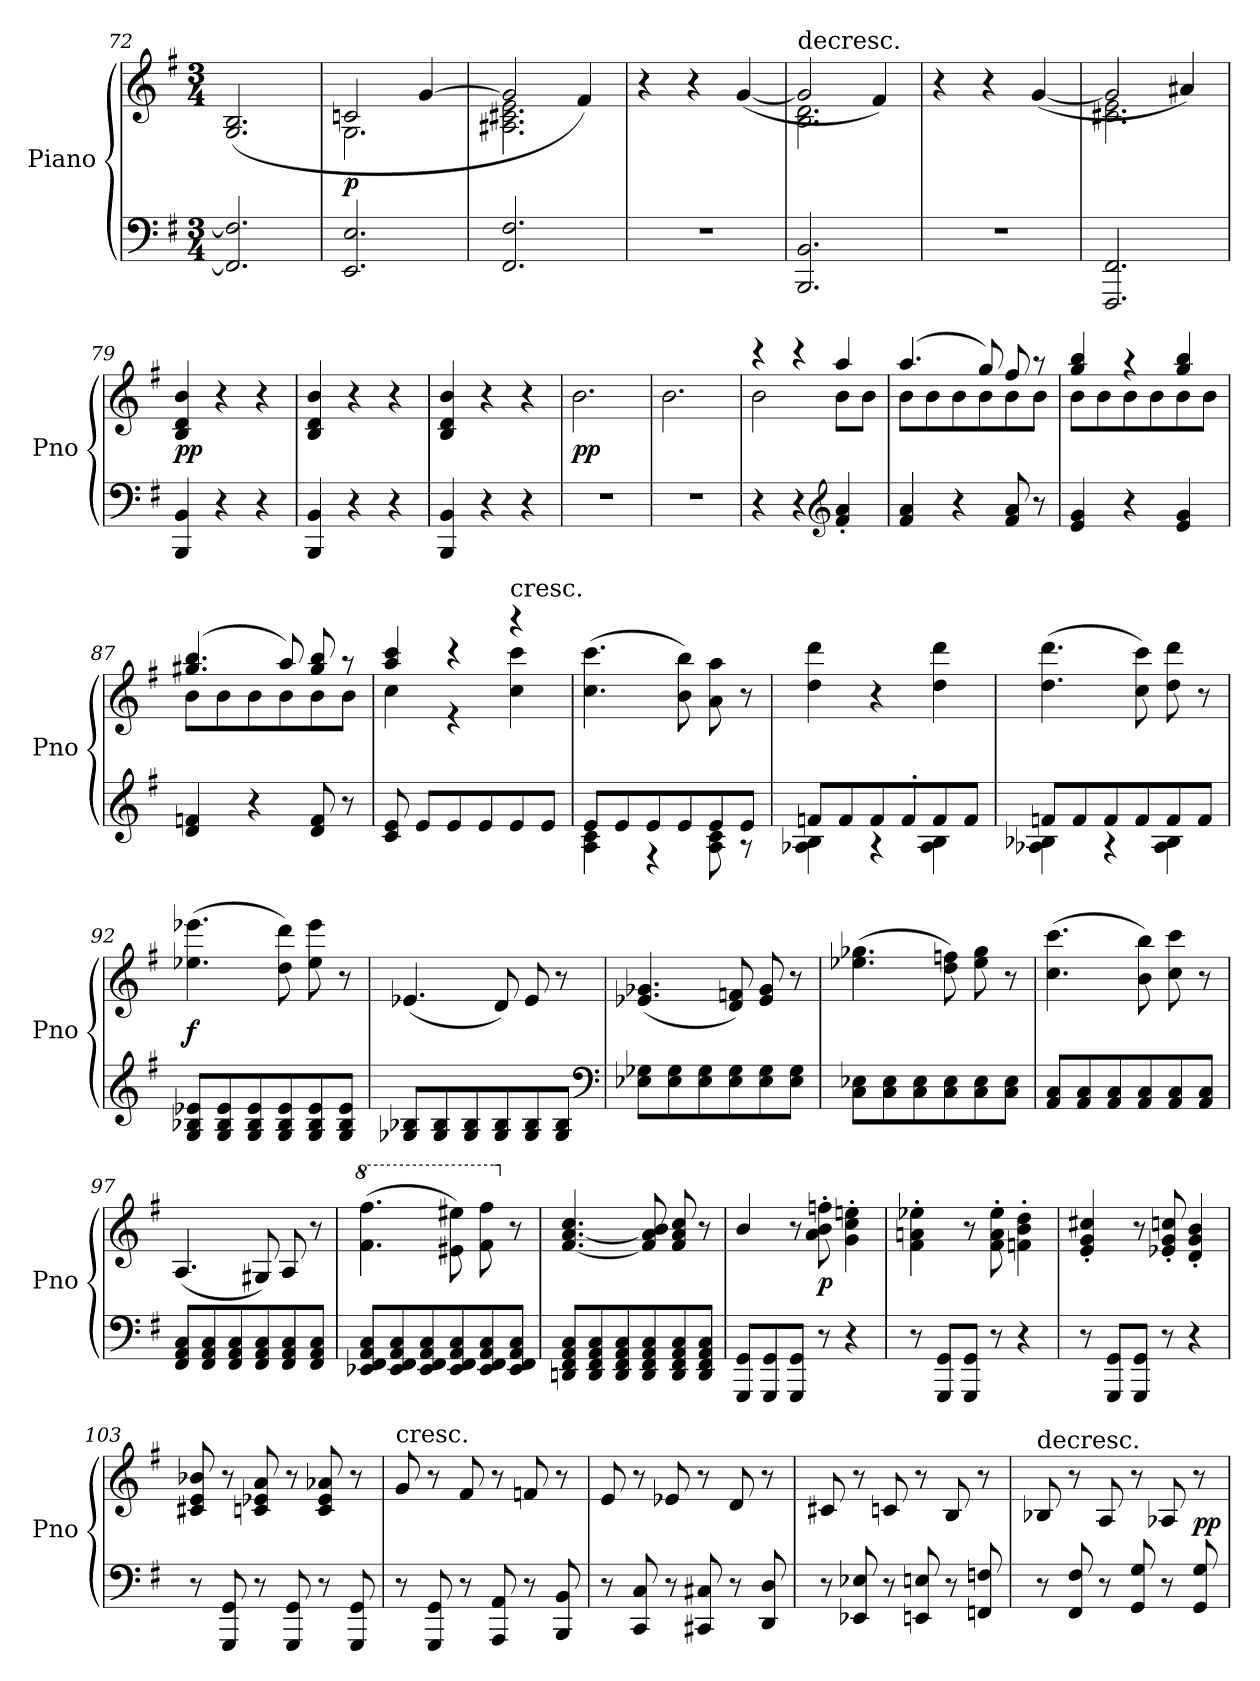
**kern	**kern	**dynam
*part1	*part1	*part1
*staff2	*staff1	*staff1/2
*I"Piano	*	*
*I'Pno	*	*
*clefF4	*clefG2	*
*k[f#]	*k[f#]	*
*e:	*e:	*
*M3/4	*M3/4	*
=72	=72	=72
2.FF#]/ 2.F#]/	(2.G/ 2.B/	.
=73	=73	=73
*	*^	*
2.EE/ 2.E/	2cn/	2.G\	p
.	[4g/	.	.
=74	=74	=74	=74
2.FF#/ 2.F#/	2g/]	2.A#X\ 2.c#X\ 2.e\	.
.	4f#/)	.	.
*	*v	*v	*
=75	=75	=75
2.r	4r	.
.	4r	.
.	([4g/	.
=76	=76	=76
*	*^	*
!	!LO:TX:t=decresc.	!	!
2.BBB/ 2.BB/	2g/]	2.B\ 2.d\	.
.	4f#/)	.	.
*	*v	*v	*
=77	=77	=77
2.r	4r	.
.	4r	.
.	([4g/	.
=78	=78	=78
*	*^	*
2.FFF#/ 2.FF#/	2g/]	2.c#X\ 2.e\	.
.	4a#X/)	.	.
*	*v	*v	*
=79	=79	=79
4BBB/ 4BB/	4B/ 4d/ 4b/	pp
4r	4r	.
4r	4r	.
=80	=80	=80
4BBB/ 4BB/	4B/ 4d/ 4b/	.
4r	4r	.
4r	4r	.
=81	=81	=81
4BBB/ 4BB/	4B/ 4d/ 4b/	.
4r	4r	.
4r	4r	.
=82	=82	=82
2.r	2.b\	pp
=83	=83	=83
2.r	2.b\	.
=84	=84	=84
*	*^	*
4r	4r	2b\	.
4r	4r	.	.
*clefG2	*	*	*
4f#'/ 4a'/	4aa/	8b\L	.
.	.	8b\J	.
=85	=85	=85	=85
4f#/ 4a/	(4.aa/	8b\L	.
.	.	8b\	.
4r	.	8b\	.
.	8gg/)	8b\	.
8f#/ 8a/	8ff#/	8b\	.
8r	8r	8b\J	.
=86	=86	=86	=86
4e/ 4g/	4gg/ 4bb/	8b\L	.
.	.	8b\	.
4r	4r	8b\	.
.	.	8b\	.
4e/ 4g/	4gg/ 4bb/	8b\	.
.	.	8b\J	.
=87	=87	=87	=87
4d/ 4fn/	(4.gg#X/ 4.bb/	8b\L	.
.	.	8b\	.
4r	.	8b\	.
.	8aa/)	8b\	.
8d/ 8f/	8gg#/ 8bb/	8b\	.
8r	8r	8b\J	.
=88	=88	=88	=88
8c/ 8e/	4aa/ 4ccc/	4cc\	.
8e/L	.	.	.
8e/	4r	4r	.
8e/	.	.	.
!	!LO:TX:t=cresc.	!	!
8e/	4r	4cc\ 4ccc\	.
8e/J	.	.	.
*	*v	*v	*
=89	=89	=89
*^	*	*
8e/L	4A\ 4c\	(4.cc\ 4.ccc\	.
8e/	.	.	.
8e/	4r	.	.
8e/	.	8b\ 8bb\)	.
8e/	8A\ 8c\	8a\ 8aa\	.
8e/J	8r	8r	.
=90	=90	=90	=90
8fn/L	4A-X\ 4B\	4dd\ 4ddd\	.
8f/	.	.	.
8f/	4r	4r	.
8f'/	.	.	.
8f/	4A-\ 4B\	4dd\ 4ddd\	.
8f/J	.	.	.
=91	=91	=91	=91
8fn/L	4A-X\ 4B-X\	(4.dd\ 4.ddd\	.
8f/	.	.	.
8f/	4r	.	.
8f/	.	8cc\ 8ccc\)	.
8f/	4A-\ 4B-\	8dd\ 8ddd\	.
8f/J	.	8r	.
*v	*v	*	*
=92	=92	=92
8G/ 8B-X/ 8e-X/L	(4.ee-X\ 4.eee-X\	f
8G/ 8B-/ 8e-/	.	.
8G/ 8B-/ 8e-/	.	.
8G/ 8B-/ 8e-/	8dd\ 8ddd\)	.
8G/ 8B-/ 8e-/	8ee-\ 8eee-\	.
8G/ 8B-/ 8e-/J	8r	.
=93	=93	=93
8G-X/ 8B-X/L	(4.e-X/	.
8G-/ 8B-/	.	.
8G-/ 8B-/	.	.
8G-/ 8B-/	8d/)	.
8G-/ 8B-/	8e-/	.
8G-/ 8B-/J	8r	.
*clefF4	*	*
=94	=94	=94
8E-X\ 8G-X\L	(4.e-X/ 4.g-X/	.
8E-\ 8G-\	.	.
8E-\ 8G-\	.	.
8E-\ 8G-\	8d/ 8fn/)	.
8E-\ 8G-\	8e-/ 8g-/	.
8E-\ 8G-\J	8r	.
=95	=95	=95
8C\ 8E-X\L	(4.ee-X\ 4.gg-X\	.
8C\ 8E-\	.	.
8C\ 8E-\	.	.
8C\ 8E-\	8dd\ 8ffn\)	.
8C\ 8E-\	8ee-\ 8gg-\	.
8C\ 8E-\J	8r	.
=96	=96	=96
8AA/ 8C/L	(4.cc\ 4.ccc\	.
8AA/ 8C/	.	.
8AA/ 8C/	.	.
8AA/ 8C/	8b\ 8bb\)	.
8AA/ 8C/	8cc\ 8ccc\	.
8AA/ 8C/J	8r	.
=97	=97	=97
8FF#/ 8AA/ 8C/L	(4.A/	.
8FF#/ 8AA/ 8C/	.	.
8FF#/ 8AA/ 8C/	.	.
8FF#/ 8AA/ 8C/	8G#X/)	.
8FF#/ 8AA/ 8C/	8A/	.
8FF#/ 8AA/ 8C/J	8r	.
=98	=98	=98
*	*8va	*
8EE-X/ 8FF#/ 8AA/ 8C/L	(4.ff#\ 4.fff#\	.
8EE-/ 8FF#/ 8AA/ 8C/	.	.
8EE-/ 8FF#/ 8AA/ 8C/	.	.
8EE-/ 8FF#/ 8AA/ 8C/	8ee#X\ 8eee#X\)	.
8EE-/ 8FF#/ 8AA/ 8C/	8ff#\ 8fff#\	.
*	*X8va	*
8EE-/ 8FF#/ 8AA/ 8C/J	8r	.
=99	=99	=99
8DDn/ 8FF#/ 8AA/ 8C/L	[4.f#/ [4.a/ 4.cc/	.
8DD/ 8FF#/ 8AA/ 8C/	.	.
8DD/ 8FF#/ 8AA/ 8C/	.	.
8DD/ 8FF#/ 8AA/ 8C/	8f#]/ 8a]/ 8b/	.
8DD/ 8FF#/ 8AA/ 8C/	8f#/ 8a/ 8cc/	.
8DD/ 8FF#/ 8AA/ 8C/J	8r	.
=100	=100	=100
8GGG/ 8GG/L	4b/	.
8GGG/ 8GG/	.	.
8GGG/ 8GG/J	8r	.
8r	8a'\ 8b'\ 8ffn'\	p
4r	4g'\ 4cc'\ 4een'\	.
=101	=101	=101
8r	4f#'\ 4an'\ 4ee-X'\	.
8GGG/ 8GG/L	.	.
8GGG/ 8GG/J	8r	.
8r	8f#'\ 8a'\ 8ee-'\	.
4r	4fn'\ 4b'\ 4dd'\	.
=102	=102	=102
8r	4e'/ 4g'/ 4cc#X'/	.
8GGG/ 8GG/L	.	.
8GGG/ 8GG/J	8r	.
8r	8e-X'/ 8g'/ 8ccn'/	.
4r	4d'/ 4g'/ 4b'/	.
=103	=103	=103
8r	8c#X/ 8e/ 8b-X/	.
8GGG/ 8GG/	8r	.
8r	8cn/ 8e-X/ 8a/	.
8GGG/ 8GG/	8r	.
8r	8c/ 8e-/ 8a-X/	.
8GGG/ 8GG/	8r	.
=104	=104	=104
!	!LO:TX:t=cresc.	!
8r	8g/	.
8GGG/ 8GG/	8r	.
8r	8f#/	.
8AAA/ 8AA/	8r	.
8r	8fn/	.
8BBB/ 8BB/	8r	.
=105	=105	=105
8r	8e/	.
8CC/ 8C/	8r	.
8r	8e-X/	.
8CC#X/ 8C#X/	8r	.
8r	8d/	.
8DD/ 8D/	8r	.
=106	=106	=106
8r	8c#X/	.
8EE-X/ 8E-X/	8r	.
8r	8cn/	.
8EEn/ 8En/	8r	.
8r	8B/	.
8FFn/ 8Fn/	8r	.
=107	=107	=107
!	!LO:TX:t=decresc.	!
8r	8B-X/	.
8FF#/ 8F#/	8r	.
8r	8A/	.
8GG/ 8G/	8r	.
8r	8A-X/	.
8GG/ 8G/	8r	pp
=	=	=
*-	*-	*-
